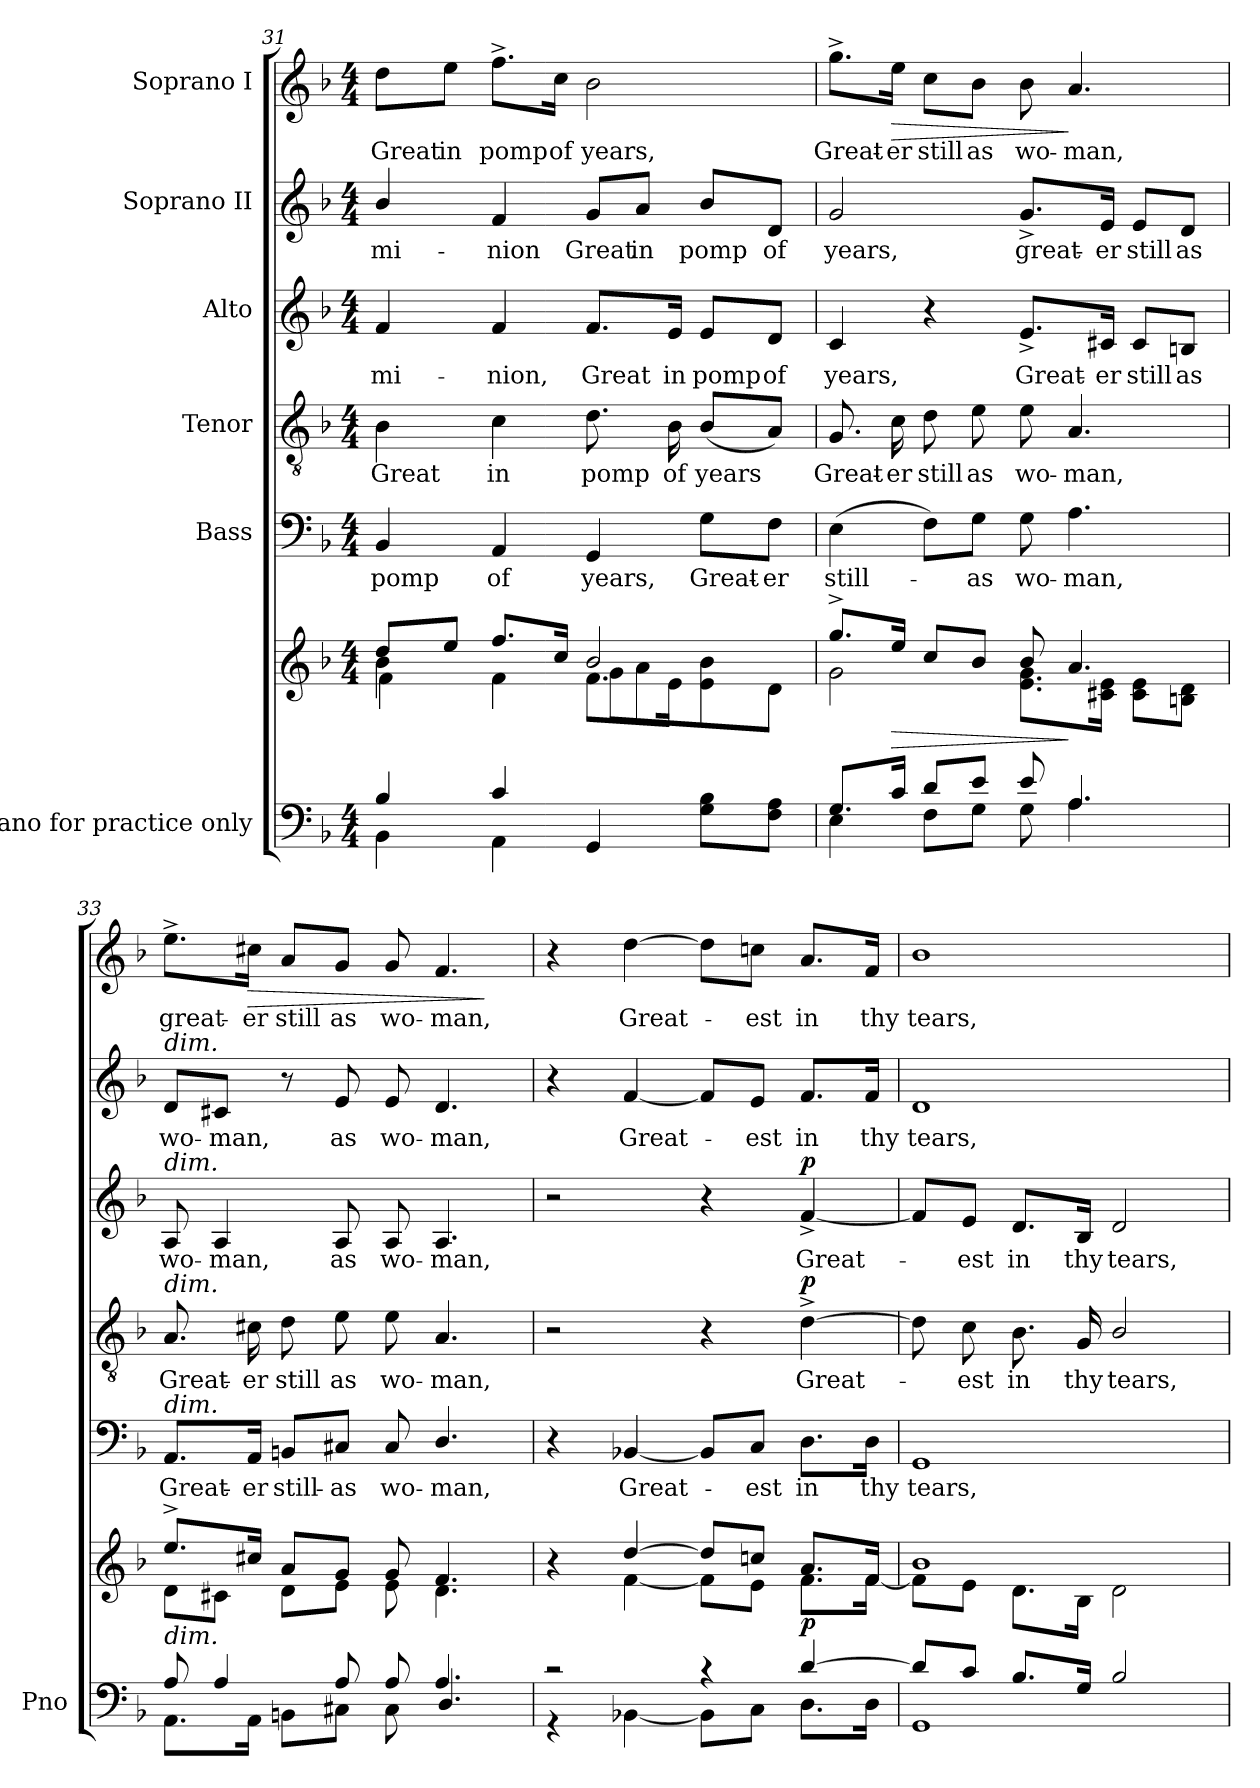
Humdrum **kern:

**kern	**kern	**dynam	**kern	**text	**dynam	**kern	**text	**dynam	**kern	**text	**dynam	**kern	**text	**dynam	**kern	**text	**dynam
*part6	*part6	*part6	*part5	*part5	*part5	*part4	*part4	*part4	*part3	*part3	*part3	*part2	*part2	*part2	*part1	*part1	*part1
*staff7	*staff6	*staff6/7	*staff5	*staff5	*staff5	*staff4	*staff4	*staff4	*staff3	*staff3	*staff3	*staff2	*staff2	*staff2	*staff1	*staff1	*staff1
*I"Piano for practice only	*	*	*I"Bass	*	*	*I"Tenor	*	*	*I"Alto	*	*	*I"Soprano II	*	*	*I"Soprano I	*	*
*I'Pno	*	*	*	*	*	*	*	*	*	*	*	*	*	*	*	*	*
*clefF4	*clefG2	*	*clefF4	*	*	*clefGv2	*	*	*clefG2	*	*	*clefG2	*	*	*clefG2	*	*
*k[b-]	*k[b-]	*	*k[b-]	*	*	*k[b-]	*	*	*k[b-]	*	*	*k[b-]	*	*	*k[b-]	*	*
*M4/4	*M4/4	*	*M4/4	*	*	*M4/4	*	*	*M4/4	*	*	*M4/4	*	*	*M4/4	*	*
=31	=31	=31	=31	=31	=31	=31	=31	=31	=31	=31	=31	=31	=31	=31	=31	=31	=31
*^	*^	*	*	*	*	*	*	*	*	*	*	*	*	*	*	*	*
*	*	*	*^	*	*	*	*	*	*	*	*	*	*	*	*	*	*	*	*
*	*	*	*	*^	*	*	*	*	*	*	*	*	*	*	*	*	*	*	*	*
!	!	!	!	!	!	!	!	!LO:LY:b	!	!	!LO:LY:b	!	!	!LO:LY:b	!	!	!LO:LY:b	!	!	!LO:LY:b	!
4B-/	4BB-\	8dd/L	4b-\	4f\	2ryy	.	4BB-/	pomp	.	4B-\	Great	.	4f/	-mi-	.	4b-/	-mi-	.	8dd\L	Great	.
!	!	!	!	!	!	!	!	!	!	!	!	!	!	!	!	!	!	!	!	!LO:LY:b	!
.	.	8ee/J	.	.	.	.	.	.	.	.	.	.	.	.	.	.	.	.	8ee\J	in	.
!	!	!	!	!	!	!	!	!LO:LY:b	!	!	!LO:LY:b	!	!	!LO:LY:b	!	!	!LO:LY:b	!	!	!LO:LY:b	!
4c/	4AA\	8.ff/L	4ryy	4f\	.	.	4AA/	of	.	4c\	in	.	4f/	-nion,	.	4f/	-nion	.	8.ff^\L	pomp	.
!	!	!	!	!	!	!	!	!	!	!	!	!	!	!	!	!	!	!	!	!LO:LY:b	!
.	.	16cc/Jk	.	.	.	.	.	.	.	.	.	.	.	.	.	.	.	.	16cc\Jk	of	.
!	!	!	!	!	!	!	!	!LO:LY:b	!	!	!LO:LY:b	!	!	!LO:LY:b	!	!	!LO:LY:b	!	!	!LO:LY:b	!
4GG/	2ryy	8.f\L	8g\L	2ryy	2b-/	.	4GG/	years,	.	8.d\	pomp	.	8.f/L	Great	.	8g/L	Great	.	2b-\	years,	.
!	!	!	!	!	!	!	!	!	!	!	!	!	!	!	!	!	!LO:LY:b	!	!	!	!
.	.	.	8a\	.	.	.	.	.	.	.	.	.	.	.	.	8a/J	in	.	.	.	.
!	!	!	!	!	!	!	!	!	!	!	!LO:LY:b	!	!	!LO:LY:b	!	!	!	!	!	!	!
.	.	16e\Jk	.	.	.	.	.	.	.	16B-\	of	.	16e/Jk	in	.	.	.	.	.	.	.
!	!	!	!	!	!	!	!	!LO:LY:b	!	!	!LO:LY:b	!	!	!LO:LY:b	!	!	!LO:LY:b	!	!	!	!
8G\ 8B-\L	.	4ryy	8e\ 8b-\	.	.	.	8G\L	Great-	.	(8B-/L	years	.	8e/L	pomp	.	8b-/L	pomp	.	.	.	.
!	!	!	!	!	!	!	!	!LO:LY:b	!	!	!	!	!	!LO:LY:b	!	!	!LO:LY:b	!	!	!	!
8F\ 8A\J	.	.	8d\J	.	.	.	8F\J	-er	.	8A/J)	.	.	8d/J	of	.	8d/J	of	.	.	.	.
*	*	*	*v	*v	*v	*	*	*	*	*	*	*	*	*	*	*	*	*	*	*	*
!!LO:PB:g=z
=32	=32	=32	=32	=32	=32	=32	=32	=32	=32	=32	=32	=32	=32	=32	=32	=32	=32	=32	=32
!	!	!	!	!	!	!LO:LY:b	!	!	!LO:LY:b	!	!	!LO:LY:b	!	!	!LO:LY:b	!	!	!LO:LY:b	!
8.G/L	4E\	8.gg^/L	2g\	.	(4E\	still-	.	8.G/	Great-	.	4c/	years,	.	2g/	years,	.	8.gg^\L	Great-	.
!	!	!	!	!LO:HP:b	!	!	!	!	!LO:LY:b	!	!	!	!	!	!	!	!	!LO:LY:b	!LO:HP:b
16c/Jk	.	16ee/Jk	.	>	.	.	.	16c\	-er	.	.	.	.	.	.	.	16ee\Jk	-er	>
!	!	!	!	!	!	!	!	!	!LO:LY:b	!	!	!	!	!	!	!	!	!LO:LY:b	!
8d/L	8F\L	8cc/L	.	.	8F\L)	.	.	8d\	still	.	4r	.	.	.	.	.	8cc\L	still	.
!	!	!	!	!	!	!LO:LY:b	!	!	!LO:LY:b	!	!	!	!	!	!	!	!	!LO:LY:b	!
8e/J	8G\J	8b-/J	.	.	8G\J	-as	.	8e\	as	.	.	.	.	.	.	.	8b-\J	as	.
!	!	!	!	!	!	!LO:LY:b	!	!	!LO:LY:b	!	!	!LO:LY:b	!	!	!LO:LY:b	!	!	!LO:LY:b	!
8e/	8G\	8b-/	8.e\ 8.g\L	.	8G\	wo-	.	8e\	wo-	.	8.e^>/L	Great-	.	8.g^>/L	great-	.	8b-\	wo-	.
!	!	!	!	!	!	!LO:LY:b	!	!	!LO:LY:b	!	!	!	!	!	!	!	!	!LO:LY:b	!
4.A/	4.A\	4.a/	.	]	4.A\	-man,	.	4.A/	-man,	.	.	.	.	.	.	.	4.a/	-man,	]
!	!	!	!	!	!	!	!	!	!	!	!	!LO:LY:b	!	!	!LO:LY:b	!	!	!	!
.	.	.	16c#X\ 16e\Jk	.	.	.	.	.	.	.	16c#X/Jk	-er	.	16e/Jk	-er	.	.	.	.
!	!	!	!	!	!	!	!	!	!	!	!	!LO:LY:b	!	!	!LO:LY:b	!	!	!	!
.	.	.	8c#\ 8e\L	.	.	.	.	.	.	.	8c#/L	still	.	8e/L	still	.	.	.	.
!	!	!	!	!	!	!	!	!	!	!	!	!LO:LY:b	!	!	!LO:LY:b	!	!	!	!
.	.	.	8Bn\ 8d\J	.	.	.	.	.	.	.	8Bn/J	as	.	8d/J	as	.	.	.	.
=33	=33	=33	=33	=33	=33	=33	=33	=33	=33	=33	=33	=33	=33	=33	=33	=33	=33	=33	=33
!	!	!	!	!	!	!	!	!	!	!	!	!	!	!LO:TX:a:i:t=dim.	!	!	!	!	!
!	!	!	!	!	!	!	!	!	!	!	!LO:TX:a:i:t=dim.	!	!	!	!	!	!	!	!
!	!	!	!	!	!	!	!	!LO:TX:a:i:t=dim.	!	!	!	!	!	!	!	!	!	!	!
!	!	!	!	!	!LO:TX:a:i:t=dim.	!	!	!	!	!	!	!	!	!	!	!	!	!	!
!LO:TX:a:i:t=dim.	!	!	!	!	!	!	!	!	!	!	!	!	!	!	!	!	!	!	!
!	!	!	!	!	!	!LO:LY:b	!	!	!LO:LY:b	!	!	!LO:LY:b	!	!	!LO:LY:b	!	!	!LO:LY:b	!
8A/	8.AA\L	8.ee^/L	8d\L	.	8.AA/L	Great-	.	8.A/	Great-	.	8A/	wo-	.	8d/L	wo-	.	8.ee^\L	great-	.
!	!	!	!	!	!	!	!	!	!	!	!	!LO:LY:b	!	!	!LO:LY:b	!	!	!	!
4A/	.	.	8c#X\J	.	.	.	.	.	.	.	4A/	-man,	.	8c#X/J	-man,	.	.	.	.
!	!	!	!	!	!	!LO:LY:b	!	!	!LO:LY:b	!	!	!	!	!	!	!	!	!LO:LY:b	!LO:HP:b
.	16AA\Jk	16cc#X/Jk	.	.	16AA/Jk	-er	.	16c#X\	-er	.	.	.	.	.	.	.	16cc#X\Jk	-er	>
!	!	!	!	!	!	!LO:LY:b	!	!	!LO:LY:b	!	!	!	!	!	!	!	!	!LO:LY:b	!
.	8BBn\L	8a/L	8d\L	.	8BBn/L	still-	.	8d\	still	.	.	.	.	8r	.	.	8a/L	still	.
!	!	!	!	!	!	!LO:LY:b	!	!	!LO:LY:b	!	!	!LO:LY:b	!	!	!LO:LY:b	!	!	!LO:LY:b	!
8A/	8C#X\J	8g/J	8e\J	.	8C#X/J	-as	.	8e\	as	.	8A/	as	.	8e/	as	.	8g/J	as	.
!	!	!	!	!	!	!LO:LY:b	!	!	!LO:LY:b	!	!	!LO:LY:b	!	!	!LO:LY:b	!	!	!LO:LY:b	!
8A/	8C#\	8g/	8e\	.	8C#/	wo-	.	8e\	wo-	.	8A/	wo-	.	8e/	wo-	.	8g/	wo-	.
!	!	!	!	!	!	!LO:LY:b	!	!	!LO:LY:b	!	!	!LO:LY:b	!	!	!LO:LY:b	!	!	!LO:LY:b	!
4.A/	4.D/	4.f/	4.d\	.	4.D/	-man,	.	4.A/	-man,	.	4.A/	-man,	.	4.d/	-man,	.	4.f/	-man,	.
*v	*v	*	*	*	*	*	*	*	*	*	*	*	*	*	*	*	*	*	*
*	*v	*v	*	*	*	*	*	*	*	*	*	*	*	*	*	*	*	*
.	.	.	.	.	.	.	.	.	.	.	.	.	.	.	.	.	]
=34	=34	=34	=34	=34	=34	=34	=34	=34	=34	=34	=34	=34	=34	=34	=34	=34	=34
*^	*^	*	*	*	*	*	*	*	*	*	*	*	*	*	*	*	*
2r	4r	4r	4ryy	.	4r	.	.	2r	.	.	2r	.	.	4r	.	.	4r	.	.
!	!	!	!	!LO:DY:b	!	!LO:LY:b	!	!	!	!	!	!	!	!	!LO:LY:b	!	!	!LO:LY:b	!
!	!	!	!	!LO:DY:n=1:b	!	!	!LO:DY:a	!	!	!	!	!	!	!	!	!	!	!	!
!	!	!	!	!	!	!	!LO:DY:n=1:a	!	!	!	!	!	!	!	!	!LO:DY:a	!	!	!
!	!	!	!	!	!	!	!	!	!	!	!	!	!	!	!	!LO:DY:n=1:a	!	!	!LO:DY:a
!	!	!	!	!	!	!	!	!	!	!	!	!	!	!	!	!	!	!	!LO:DY:n=1:a
.	[4BB-X\	[4dd/	[4f\	p other-dynamics	[4BB-X/	Great-	p other-dynamics	.	.	.	.	.	.	[4f/	Great-	p other-dynamics	[4dd\	Great-	p other-dynamics
4r	8BB-\L]	8dd/L]	8f\L]	.	8BB-/L]	.	.	4r	.	.	4r	.	.	8f/L]	.	.	8dd\L]	.	.
!	!	!	!	!	!	!LO:LY:b	!	!	!	!	!	!	!	!	!LO:LY:b	!	!	!LO:LY:b	!
.	8C\J	8ccn/J	8e\J	.	8C/J	-est	.	.	.	.	.	.	.	8e/J	-est	.	8ccn\J	-est	.
!	!	!	!	!LO:DY:n=2:a=2	!	!LO:LY:b	!	!	!LO:LY:b	!LO:DY:a	!	!LO:LY:b	!LO:DY:a	!	!LO:LY:b	!	!	!LO:LY:b	!
[4d/	8.D\L	8.a/L	8.f\L	p	8.D\L	in	.	[4d^>\	Great-	p	[4f^>/	Great-	p	8.f/L	in	.	8.a/L	in	.
!	!	!	!	!	!	!LO:LY:b	!	!	!	!	!	!	!	!	!LO:LY:b	!	!	!LO:LY:b	!
.	16D\Jk	16f/Jk	[16f\Jk	.	16D\Jk	thy	.	.	.	.	.	.	.	16f/Jk	thy	.	16f/Jk	thy	.
!!LO:LB:g=z
=35	=35	=35	=35	=35	=35	=35	=35	=35	=35	=35	=35	=35	=35	=35	=35	=35	=35	=35	=35
!	!	!	!	!	!	!LO:LY:b	!	!	!	!	!	!	!	!	!LO:LY:b	!	!	!LO:LY:b	!
8d/L]	1GG	1b-	8f\L]	.	1GG	tears,	.	8d\]	.	.	8f/L]	.	.	1d	tears,	.	1b-	tears,	.
!	!	!	!	!	!	!	!	!	!LO:LY:b	!	!	!LO:LY:b	!	!	!	!	!	!	!
8c/J	.	.	8e\J	.	.	.	.	8c\	-est	.	8e/J	-est	.	.	.	.	.	.	.
!	!	!	!	!	!	!	!	!	!LO:LY:b	!	!	!LO:LY:b	!	!	!	!	!	!	!
8.B-/L	.	.	8.d\L	.	.	.	.	8.B-\	in	.	8.d/L	in	.	.	.	.	.	.	.
!	!	!	!	!	!	!	!	!	!LO:LY:b	!	!	!LO:LY:b	!	!	!	!	!	!	!
16G/Jk	.	.	16B-\Jk	.	.	.	.	16G/	thy	.	16B-/Jk	thy	.	.	.	.	.	.	.
!	!	!	!	!	!	!	!	!	!LO:LY:b	!	!	!LO:LY:b	!	!	!	!	!	!	!
2B-/	.	.	2d\	.	.	.	.	2B-/	tears,	.	2d/	tears,	.	.	.	.	.	.	.
*v	*v	*	*	*	*	*	*	*	*	*	*	*	*	*	*	*	*	*	*
*	*v	*v	*	*	*	*	*	*	*	*	*	*	*	*	*	*	*	*
=	=	=	=	=	=	=	=	=	=	=	=	=	=	=	=	=	=
*-	*-	*-	*-	*-	*-	*-	*-	*-	*-	*-	*-	*-	*-	*-	*-	*-	*-
